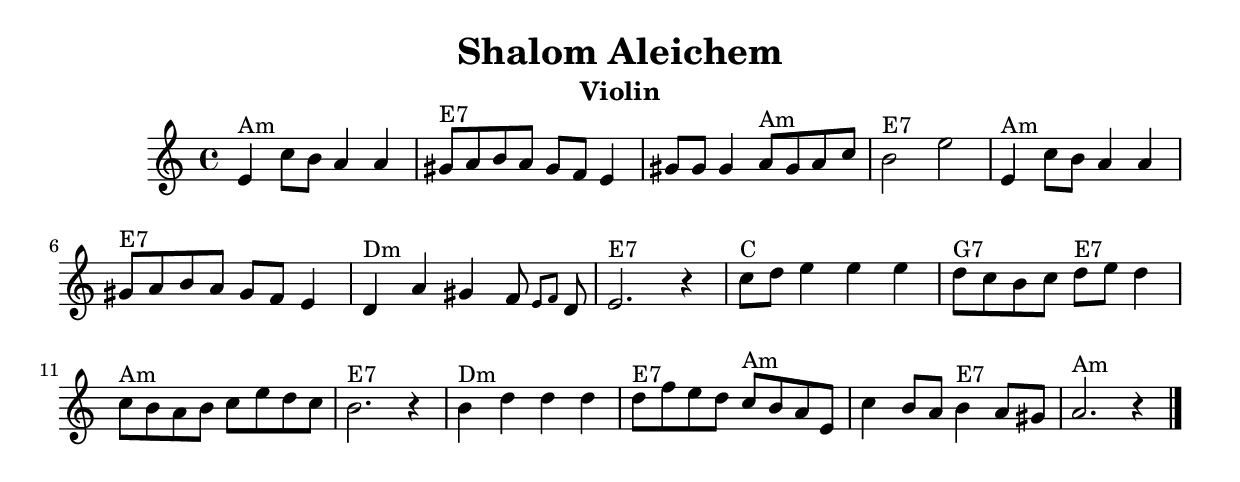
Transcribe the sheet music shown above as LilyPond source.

\version "2.18.0"
\language "english"
\header {
  crossRefNumber = "1"
  footnotes = ""
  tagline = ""
  title = "Shalom Aleichem"
instrument = "Violin"
}
voicedefault =  {
  \set Score.defaultBarType = "-"

  \override Staff.TimeSignature.style = #'C
  \time 4/4 \key a \minor   \bar "|"     e'4 ^"Am"   c''8    b'8    a'4    a'4
  \bar "|"     gs'8 ^"E7"   a'8    b'8    a'8    gs'8    f'8    e'4
  \bar "|"   gs'8    gs'8    gs'4      a'8 ^"Am"   gs'8    a'8    c''8
  \bar "|"     b'2 ^"E7"   e''2    \bar "|"     \bar "|"     e'4 ^"Am"   c''8
  b'8    a'4    a'4    \bar "|"     gs'8 ^"E7"   a'8    b'8    a'8    gs'8
  f'8    e'4    \bar "|"     d'4 ^"Dm"   a'4    gs'4    f'8  \grace {
    e'8
    f'8
  }   d'8    \bar "|"     e'2. ^"E7"   r4   \bar "|"     \bar "|"     c''8
  ^"C"   d''8    e''4    e''4    e''4    \bar "|"     d''8 ^"G7"   c''8    b'8
  c''8      d''8 ^"E7"   e''8    d''4    \bar "|"     c''8 ^"Am"   b'8    a'8
  b'8    c''8    e''8    d''8    c''8    \bar "|"     b'2. ^"E7"   r4   \bar "|"
  \bar "|"     b'4 ^"Dm"   d''4    d''4    d''4    \bar "|"     d''8 ^"E7"
  f''8    e''8    d''8      c''8 ^"Am"   b'8    a'8    e'8    \bar "|"   c''4
  b'8    a'8      b'4 ^"E7"   a'8    gs'8    \bar "|"     a'2. ^"Am"   r4
  \bar "|."
}

\score{
  <<

    \context Staff="default"
    {
      \voicedefault
    }

  >>
  \layout {
  }
  \midi {}
}
